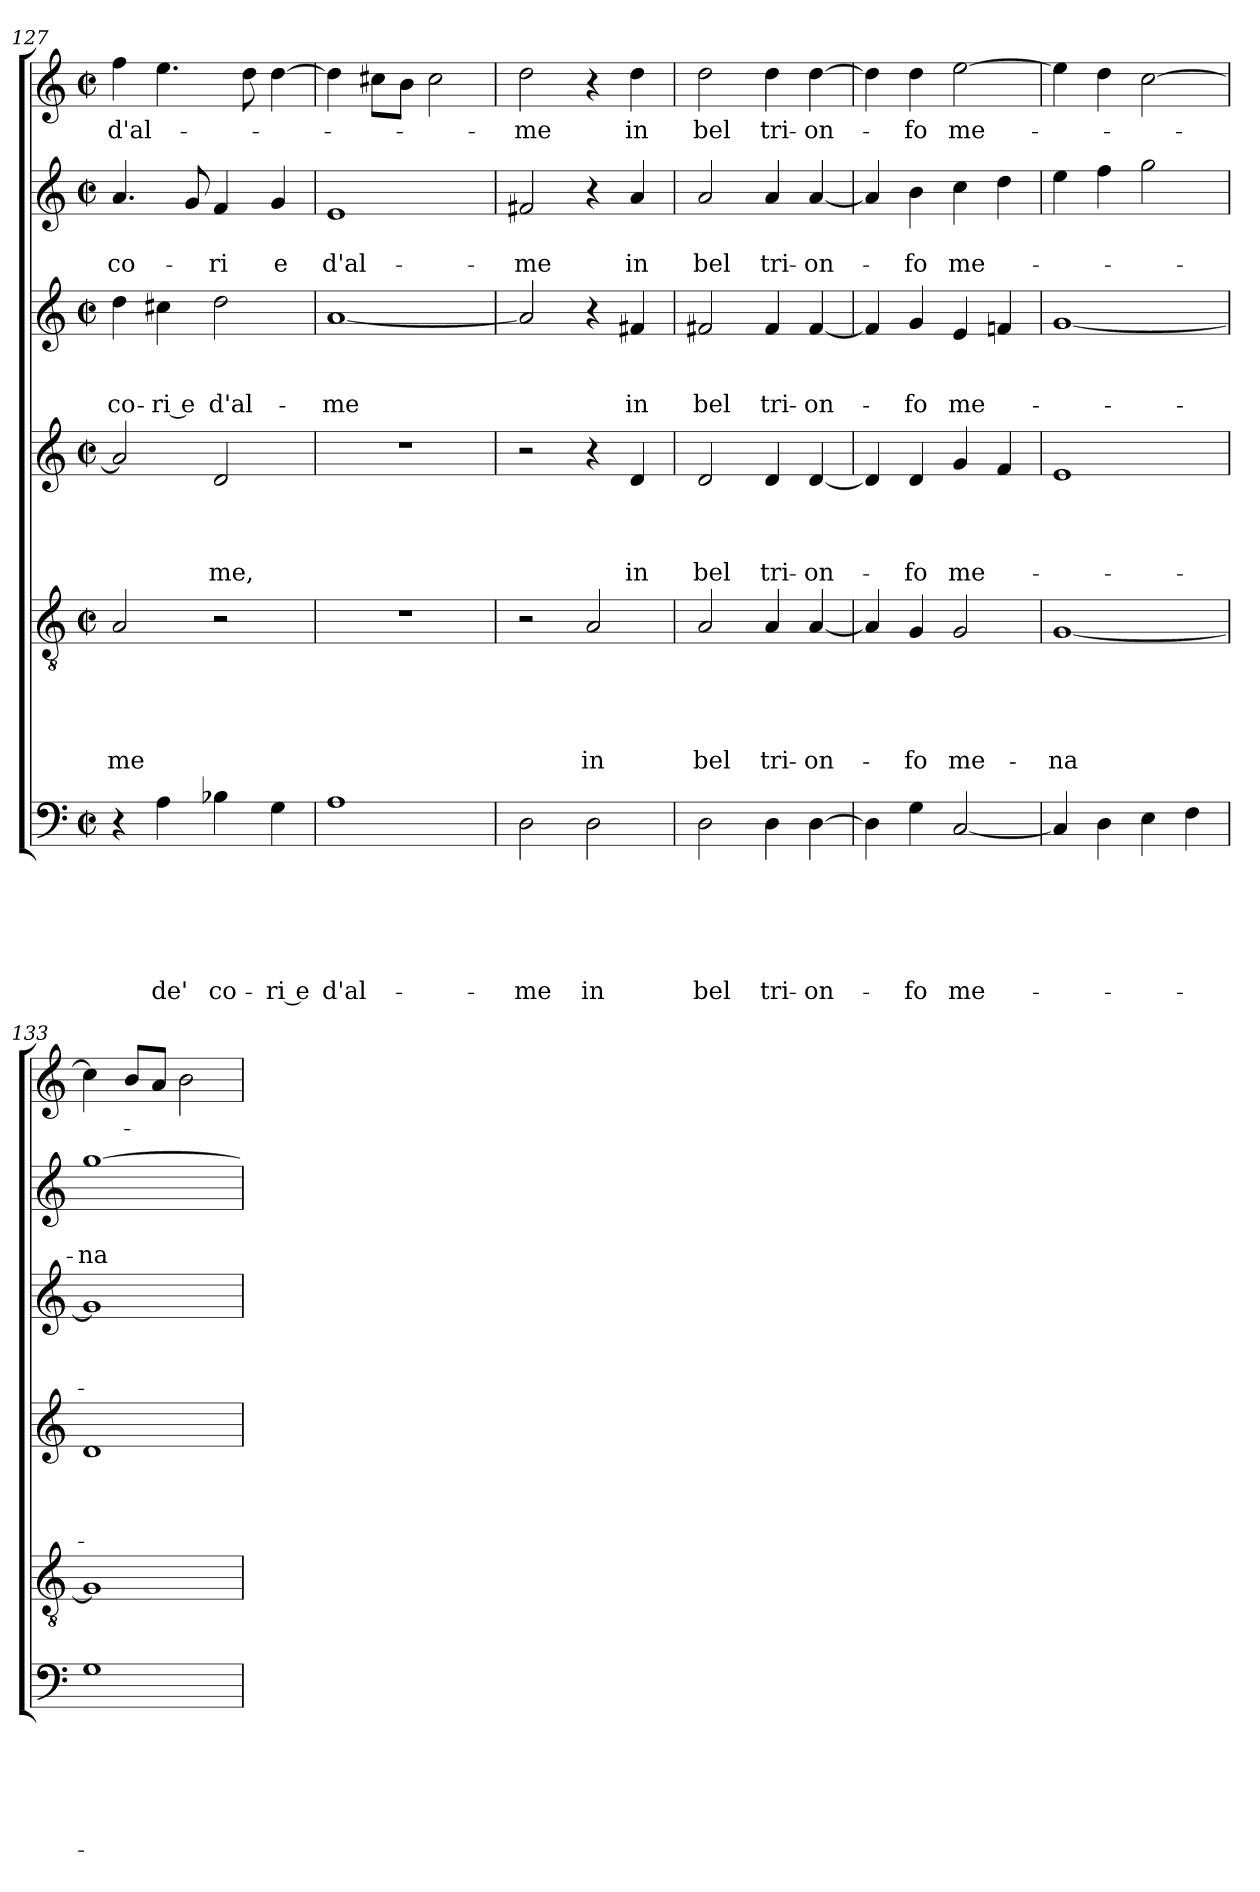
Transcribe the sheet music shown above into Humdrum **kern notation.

**kern	**text	**text	**text	**text	**text	**text	**kern	**text	**text	**text	**text	**text	**kern	**text	**text	**text	**text	**kern	**text	**text	**text	**kern	**text	**text	**kern	**text
*part6	*part6	*part6	*part6	*part6	*part6	*part6	*part5	*part5	*part5	*part5	*part5	*part5	*part4	*part4	*part4	*part4	*part4	*part3	*part3	*part3	*part3	*part2	*part2	*part2	*part1	*part1
*staff6	*staff6	*staff6	*staff6	*staff6	*staff6	*staff6	*staff5	*staff5	*staff5	*staff5	*staff5	*staff5	*staff4	*staff4	*staff4	*staff4	*staff4	*staff3	*staff3	*staff3	*staff3	*staff2	*staff2	*staff2	*staff1	*staff1
*clefF4	*	*	*	*	*	*	*clefGv2	*	*	*	*	*	*clefG2	*	*	*	*	*clefG2	*	*	*	*clefG2	*	*	*clefG2	*
*k[]	*	*	*	*	*	*	*k[]	*	*	*	*	*	*k[]	*	*	*	*	*k[]	*	*	*	*k[]	*	*	*k[]	*
*C:	*	*	*	*	*	*	*C:	*	*	*	*	*	*C:	*	*	*	*	*C:	*	*	*	*C:	*	*	*C:	*
*M2/2	*	*	*	*	*	*	*M2/2	*	*	*	*	*	*M2/2	*	*	*	*	*M2/2	*	*	*	*M2/2	*	*	*M2/2	*
*met(c|)	*	*	*	*	*	*	*met(c|)	*	*	*	*	*	*met(c|)	*	*	*	*	*met(c|)	*	*	*	*met(c|)	*	*	*met(c|)	*
=127	=127	=127	=127	=127	=127	=127	=127	=127	=127	=127	=127	=127	=127	=127	=127	=127	=127	=127	=127	=127	=127	=127	=127	=127	=127	=127
!	!	!	!	!	!	!	!	!	!	!	!	!LO:LY:b	!	!	!	!	!	!	!	!	!LO:LY:b	!	!	!LO:LY:b	!	!LO:LY:b
4r	.	.	.	.	.	.	2A/	.	.	.	.	-me	2a/]	.	.	.	.	4dd\	.	.	co-	4.a/	.	co-	4ff\	d'al-
!	!	!	!	!	!	!LO:LY:b	!	!	!	!	!	!	!	!	!	!	!	!	!	!	!LO:LY:b	!	!	!	!	!
4A\	.	.	.	.	.	de'	.	.	.	.	.	.	.	.	.	.	.	4cc#X\	.	.	-ri e	.	.	.	4.ee\	.
.	.	.	.	.	.	.	.	.	.	.	.	.	.	.	.	.	.	.	.	.	.	8g/	.	.	.	.
!	!	!	!	!	!	!LO:LY:b	!	!	!	!	!	!	!	!	!	!	!LO:LY:b	!	!	!	!LO:LY:b	!	!	!LO:LY:b	!	!
4B-X\	.	.	.	.	.	co-	2r	.	.	.	.	.	2d/	.	.	.	-me,	2dd\	.	.	d'al-	4f/	.	-ri	.	.
.	.	.	.	.	.	.	.	.	.	.	.	.	.	.	.	.	.	.	.	.	.	.	.	.	8dd\	.
!	!	!	!	!	!	!LO:LY:b	!	!	!	!	!	!	!	!	!	!	!	!	!	!	!	!	!	!LO:LY:b	!	!
4G\	.	.	.	.	.	-ri e	.	.	.	.	.	.	.	.	.	.	.	.	.	.	.	4g/	.	e	[4dd\	.
=128	=128	=128	=128	=128	=128	=128	=128	=128	=128	=128	=128	=128	=128	=128	=128	=128	=128	=128	=128	=128	=128	=128	=128	=128	=128	=128
!	!	!	!	!	!	!LO:LY:b	!	!	!	!	!	!	!	!	!	!	!	!	!	!	!LO:LY:b	!	!	!LO:LY:b	!	!
1A	.	.	.	.	.	d'al-	1r	.	.	.	.	.	1r	.	.	.	.	[1a	.	.	-me	1e	.	d'al-	4dd\]	.
.	.	.	.	.	.	.	.	.	.	.	.	.	.	.	.	.	.	.	.	.	.	.	.	.	8cc#X\L	.
.	.	.	.	.	.	.	.	.	.	.	.	.	.	.	.	.	.	.	.	.	.	.	.	.	8b\J	.
.	.	.	.	.	.	.	.	.	.	.	.	.	.	.	.	.	.	.	.	.	.	.	.	.	2cc#\	.
=129	=129	=129	=129	=129	=129	=129	=129	=129	=129	=129	=129	=129	=129	=129	=129	=129	=129	=129	=129	=129	=129	=129	=129	=129	=129	=129
!	!	!	!	!	!	!LO:LY:b	!	!	!	!	!	!	!	!	!	!	!	!	!	!	!	!	!	!LO:LY:b	!	!LO:LY:b
2D\	.	.	.	.	.	-me	2r	.	.	.	.	.	2r	.	.	.	.	2a/]	.	.	.	2f#X/	.	-me	2dd\	-me
!	!	!	!	!	!	!LO:LY:b	!	!	!	!	!	!LO:LY:b	!	!	!	!	!	!	!	!	!	!	!	!	!	!
2D\	.	.	.	.	.	in	2A/	.	.	.	.	in	4r	.	.	.	.	4r	.	.	.	4r	.	.	4r	.
!	!	!	!	!	!	!	!	!	!	!	!	!	!	!	!	!	!LO:LY:b	!	!	!	!LO:LY:b	!	!	!LO:LY:b	!	!LO:LY:b
.	.	.	.	.	.	.	.	.	.	.	.	.	4d/	.	.	.	in	4f#X/	.	.	in	4a/	.	in	4dd\	in
!!LO:LB:g=z
=130	=130	=130	=130	=130	=130	=130	=130	=130	=130	=130	=130	=130	=130	=130	=130	=130	=130	=130	=130	=130	=130	=130	=130	=130	=130	=130
!	!	!	!	!	!	!LO:LY:b	!	!	!	!	!	!LO:LY:b	!	!	!	!	!LO:LY:b	!	!	!	!LO:LY:b	!	!	!LO:LY:b	!	!LO:LY:b
2D\	.	.	.	.	.	bel	2A/	.	.	.	.	bel	2d/	.	.	.	bel	2f#X/	.	.	bel	2a/	.	bel	2dd\	bel
!	!	!	!	!	!	!LO:LY:b	!	!	!	!	!	!LO:LY:b	!	!	!	!	!LO:LY:b	!	!	!	!LO:LY:b	!	!	!LO:LY:b	!	!LO:LY:b
4D\	.	.	.	.	.	tri-	4A/	.	.	.	.	tri-	4d/	.	.	.	tri-	4f#/	.	.	tri-	4a/	.	tri-	4dd\	tri-
!	!	!	!	!	!	!LO:LY:b	!	!	!	!	!	!LO:LY:b	!	!	!	!	!LO:LY:b	!	!	!	!LO:LY:b	!	!	!LO:LY:b	!	!LO:LY:b
[4D\	.	.	.	.	.	-on-	[4A/	.	.	.	.	-on-	[4d/	.	.	.	-on-	[4f#/	.	.	-on-	[4a/	.	-on-	[4dd\	-on-
=131	=131	=131	=131	=131	=131	=131	=131	=131	=131	=131	=131	=131	=131	=131	=131	=131	=131	=131	=131	=131	=131	=131	=131	=131	=131	=131
4D\]	.	.	.	.	.	.	4A/]	.	.	.	.	.	4d/]	.	.	.	.	4f#/]	.	.	.	4a/]	.	.	4dd\]	.
!	!	!	!	!	!	!LO:LY:b	!	!	!	!	!	!LO:LY:b	!	!	!	!	!LO:LY:b	!	!	!	!LO:LY:b	!	!	!LO:LY:b	!	!LO:LY:b
4G\	.	.	.	.	.	-fo	4G/	.	.	.	.	-fo	4d/	.	.	.	-fo	4g/	.	.	-fo	4b\	.	-fo	4dd\	-fo
!	!	!	!	!	!	!LO:LY:b	!	!	!	!	!	!LO:LY:b	!	!	!	!	!LO:LY:b	!	!	!	!LO:LY:b	!	!	!LO:LY:b	!	!LO:LY:b
[2C/	.	.	.	.	.	me-	2G/	.	.	.	.	me-	4g/	.	.	.	me-	4e/	.	.	me-	4cc\	.	me-	[2ee\	me-
.	.	.	.	.	.	.	.	.	.	.	.	.	4f/	.	.	.	.	4fn/	.	.	.	4dd\	.	.	.	.
=132	=132	=132	=132	=132	=132	=132	=132	=132	=132	=132	=132	=132	=132	=132	=132	=132	=132	=132	=132	=132	=132	=132	=132	=132	=132	=132
!	!	!	!	!	!	!	!	!	!	!	!	!LO:LY:b	!	!	!	!	!	!	!	!	!	!	!	!	!	!
4C/]	.	.	.	.	.	.	[1G	.	.	.	.	-na	1e	.	.	.	.	[1g	.	.	.	4ee\	.	.	4ee\]	.
4D\	.	.	.	.	.	.	.	.	.	.	.	.	.	.	.	.	.	.	.	.	.	4ff\	.	.	4dd\	.
4E\	.	.	.	.	.	.	.	.	.	.	.	.	.	.	.	.	.	.	.	.	.	2gg\	.	.	[2cc\	.
4F\	.	.	.	.	.	.	.	.	.	.	.	.	.	.	.	.	.	.	.	.	.	.	.	.	.	.
=133	=133	=133	=133	=133	=133	=133	=133	=133	=133	=133	=133	=133	=133	=133	=133	=133	=133	=133	=133	=133	=133	=133	=133	=133	=133	=133
!	!	!	!	!	!	!	!	!	!	!	!	!	!	!	!	!	!	!	!	!	!	!	!	!LO:LY:b	!	!
1G	.	.	.	.	.	.	1G]	.	.	.	.	.	1d	.	.	.	.	1g]	.	.	.	[1gg	.	-na	4cc\]	.
.	.	.	.	.	.	.	.	.	.	.	.	.	.	.	.	.	.	.	.	.	.	.	.	.	8b/L	.
.	.	.	.	.	.	.	.	.	.	.	.	.	.	.	.	.	.	.	.	.	.	.	.	.	8a/J	.
.	.	.	.	.	.	.	.	.	.	.	.	.	.	.	.	.	.	.	.	.	.	.	.	.	2b\	.
=	=	=	=	=	=	=	=	=	=	=	=	=	=	=	=	=	=	=	=	=	=	=	=	=	=	=
*-	*-	*-	*-	*-	*-	*-	*-	*-	*-	*-	*-	*-	*-	*-	*-	*-	*-	*-	*-	*-	*-	*-	*-	*-	*-	*-
